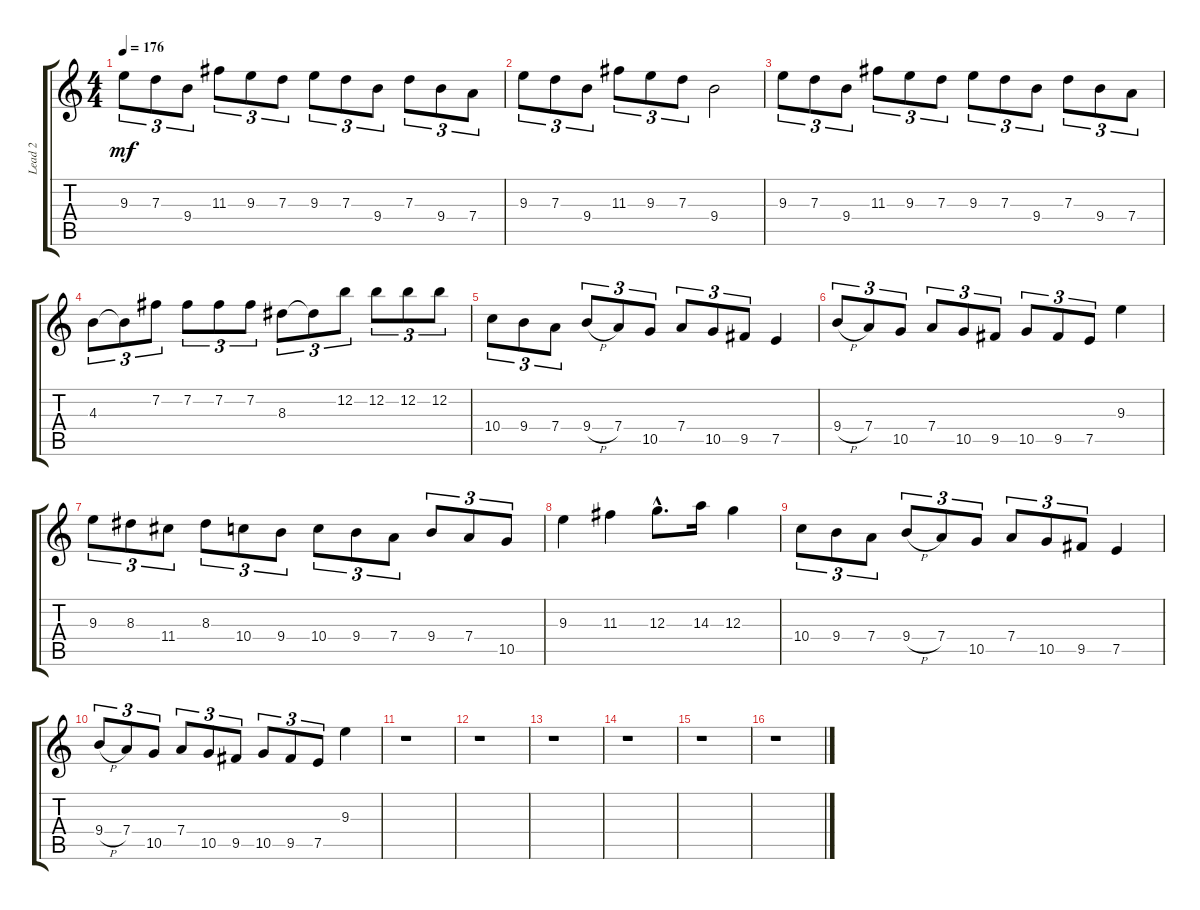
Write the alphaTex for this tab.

\track ("Lead 2" "Lead 2") {instrument distortionguitar}
\staff {score tabs}
\tuning (E4 B3 G3 D3 A2 E2) {hide}
\ts (4 4)
\tempo 176
\clef g2
\ks c
9.3.8{tu (3 2) dy mf} 7.3.8{tu (3 2)} 9.4.8{tu (3 2)} 11.3.8{tu (3 2)} 9.3.8{tu (3 2)} 7.3.8{tu (3 2)} 9.3.8{tu (3 2)} 7.3.8{tu (3 2)} 9.4.8{tu (3 2)} 7.3.8{tu (3 2)} 9.4.8{tu (3 2)} 7.4.8{tu (3 2)} |
9.3.8{tu (3 2)} 7.3.8{tu (3 2)} 9.4.8{tu (3 2)} 11.3.8{tu (3 2)} 9.3.8{tu (3 2)} 7.3.8{tu (3 2)} 9.4.2 |
9.3.8{tu (3 2)} 7.3.8{tu (3 2)} 9.4.8{tu (3 2)} 11.3.8{tu (3 2)} 9.3.8{tu (3 2)} 7.3.8{tu (3 2)} 9.3.8{tu (3 2)} 7.3.8{tu (3 2)} 9.4.8{tu (3 2)} 7.3.8{tu (3 2)} 9.4.8{tu (3 2)} 7.4.8{tu (3 2)} |
4.3.8{tu (3 2)} 4.3{t}.8{tu (3 2)} 7.2.8{tu (3 2)} 7.2.8{tu (3 2)} 7.2.8{tu (3 2)} 7.2.8{tu (3 2)} 8.3.8{tu (3 2)} 8.3{t}.8{tu (3 2)} 12.2.8{tu (3 2)} 12.2.8{tu (3 2)} 12.2.8{tu (3 2)} 12.2.8{tu (3 2)} |
10.4.8{tu (3 2)} 9.4.8{tu (3 2)} 7.4.8{tu (3 2)} 9.4{h}.8{tu (3 2)} 7.4.8{tu (3 2)} 10.5.8{tu (3 2)} 7.4.8{tu (3 2)} 10.5.8{tu (3 2)} 9.5.8{tu (3 2)} 7.5.4 |
9.4{h}.8{tu (3 2)} 7.4.8{tu (3 2)} 10.5.8{tu (3 2)} 7.4.8{tu (3 2)} 10.5.8{tu (3 2)} 9.5.8{tu (3 2)} 10.5.8{tu (3 2)} 9.5.8{tu (3 2)} 7.5.8{tu (3 2)} 9.3.4 |
9.3.8{tu (3 2)} 8.3.8{tu (3 2)} 11.4.8{tu (3 2)} 8.3.8{tu (3 2)} 10.4.8{tu (3 2)} 9.4.8{tu (3 2)} 10.4.8{tu (3 2)} 9.4.8{tu (3 2)} 7.4.8{tu (3 2)} 9.4.8{tu (3 2)} 7.4.8{tu (3 2)} 10.5.8{tu (3 2)} |
9.3.4 11.3.4 12.3{hac}.8{d} 14.3.16 12.3.4 |
10.4.8{tu (3 2)} 9.4.8{tu (3 2)} 7.4.8{tu (3 2)} 9.4{h}.8{tu (3 2)} 7.4.8{tu (3 2)} 10.5.8{tu (3 2)} 7.4.8{tu (3 2)} 10.5.8{tu (3 2)} 9.5.8{tu (3 2)} 7.5.4 |
9.4{h}.8{tu (3 2)} 7.4.8{tu (3 2)} 10.5.8{tu (3 2)} 7.4.8{tu (3 2)} 10.5.8{tu (3 2)} 9.5.8{tu (3 2)} 10.5.8{tu (3 2)} 9.5.8{tu (3 2)} 7.5.8{tu (3 2)} 9.3.4 |
\section ("" "")
r.1 |
r.1 |
r.1 |
r.1 |
r.1 |
r.1
